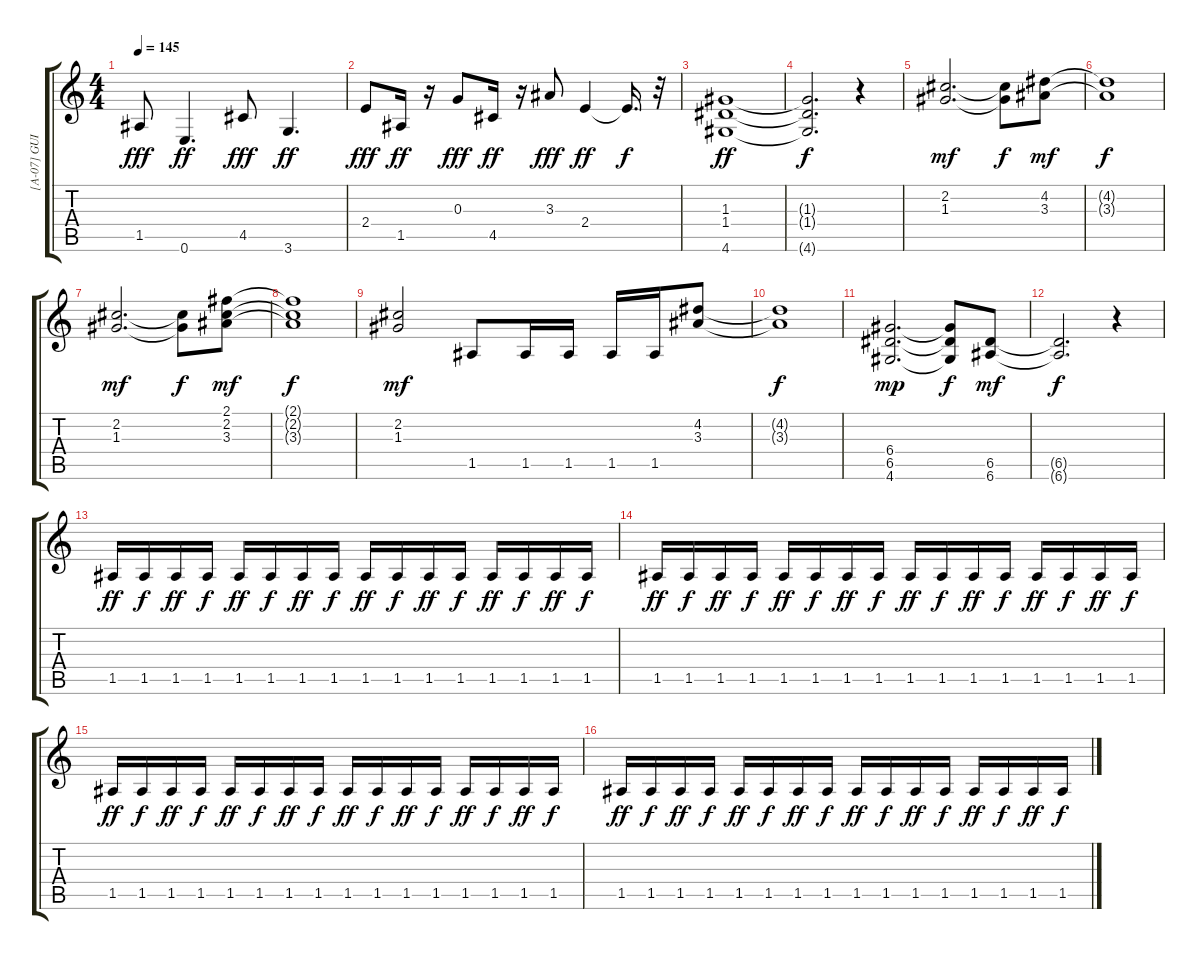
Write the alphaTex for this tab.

\track ("[A-07] GUITAR 2" "[A-07] GUI") {instrument distortionguitar}
\staff {score tabs}
\tuning (E4 B3 G3 D3 A2 E2) {hide}
\ts (4 4)
\tempo 145
\clef g2
\ks c
1.5.8{dy fff} 0.6.4{d dy ff} 4.5.8{dy fff} 3.6.4{d dy ff} |
2.4.8{dy fff} 1.5.16{dy ff} r.16 0.3.8{dy fff} 4.5.16{dy ff} r.16 3.3.8{dy fff} 2.4.4{dy ff} 2.4{t}.16{d dy f} r.32 |
(1.3 1.4 4.6).1{dy ff} |
(1.3{t} 1.4{t} 4.6{t}).2{d dy f} r.4 |
(2.2 1.3).2{d dy mf} (2.2{t} 1.3{t}).8{dy f} (4.2 3.3).8{dy mf} |
(4.2{t} 3.3{t}).1{dy f} |
(2.2 1.3).2{d dy mf} (2.2{t} 1.3{t}).8{dy f} (2.1 2.2 3.3).8{dy mf} |
(2.1{t} 2.2{t} 3.3{t}).1{dy f} |
(2.2 1.3).2{dy mf} 1.5.8 1.5.16 1.5.16 1.5.16 1.5.16 (4.2 3.3).8 |
(4.2{t} 3.3{t}).1{dy f} |
(6.4 6.5 4.6).2{d dy mp} (6.4{t} 6.5{t} 4.6{t}).8{dy f} (6.5 6.6).8{dy mf} |
(6.5{t} 6.6{t}).2{d dy f} r.4 |
1.5.16{dy ff} 1.5.16{dy f} 1.5.16{dy ff} 1.5.16{dy f} 1.5.16{dy ff} 1.5.16{dy f} 1.5.16{dy ff} 1.5.16{dy f} 1.5.16{dy ff} 1.5.16{dy f} 1.5.16{dy ff} 1.5.16{dy f} 1.5.16{dy ff} 1.5.16{dy f} 1.5.16{dy ff} 1.5.16{dy f} |
1.5.16{dy ff} 1.5.16{dy f} 1.5.16{dy ff} 1.5.16{dy f} 1.5.16{dy ff} 1.5.16{dy f} 1.5.16{dy ff} 1.5.16{dy f} 1.5.16{dy ff} 1.5.16{dy f} 1.5.16{dy ff} 1.5.16{dy f} 1.5.16{dy ff} 1.5.16{dy f} 1.5.16{dy ff} 1.5.16{dy f} |
1.5.16{dy ff} 1.5.16{dy f} 1.5.16{dy ff} 1.5.16{dy f} 1.5.16{dy ff} 1.5.16{dy f} 1.5.16{dy ff} 1.5.16{dy f} 1.5.16{dy ff} 1.5.16{dy f} 1.5.16{dy ff} 1.5.16{dy f} 1.5.16{dy ff} 1.5.16{dy f} 1.5.16{dy ff} 1.5.16{dy f} |
1.5.16{dy ff} 1.5.16{dy f} 1.5.16{dy ff} 1.5.16{dy f} 1.5.16{dy ff} 1.5.16{dy f} 1.5.16{dy ff} 1.5.16{dy f} 1.5.16{dy ff} 1.5.16{dy f} 1.5.16{dy ff} 1.5.16{dy f} 1.5.16{dy ff} 1.5.16{dy f} 1.5.16{dy ff} 1.5.16{dy f}
